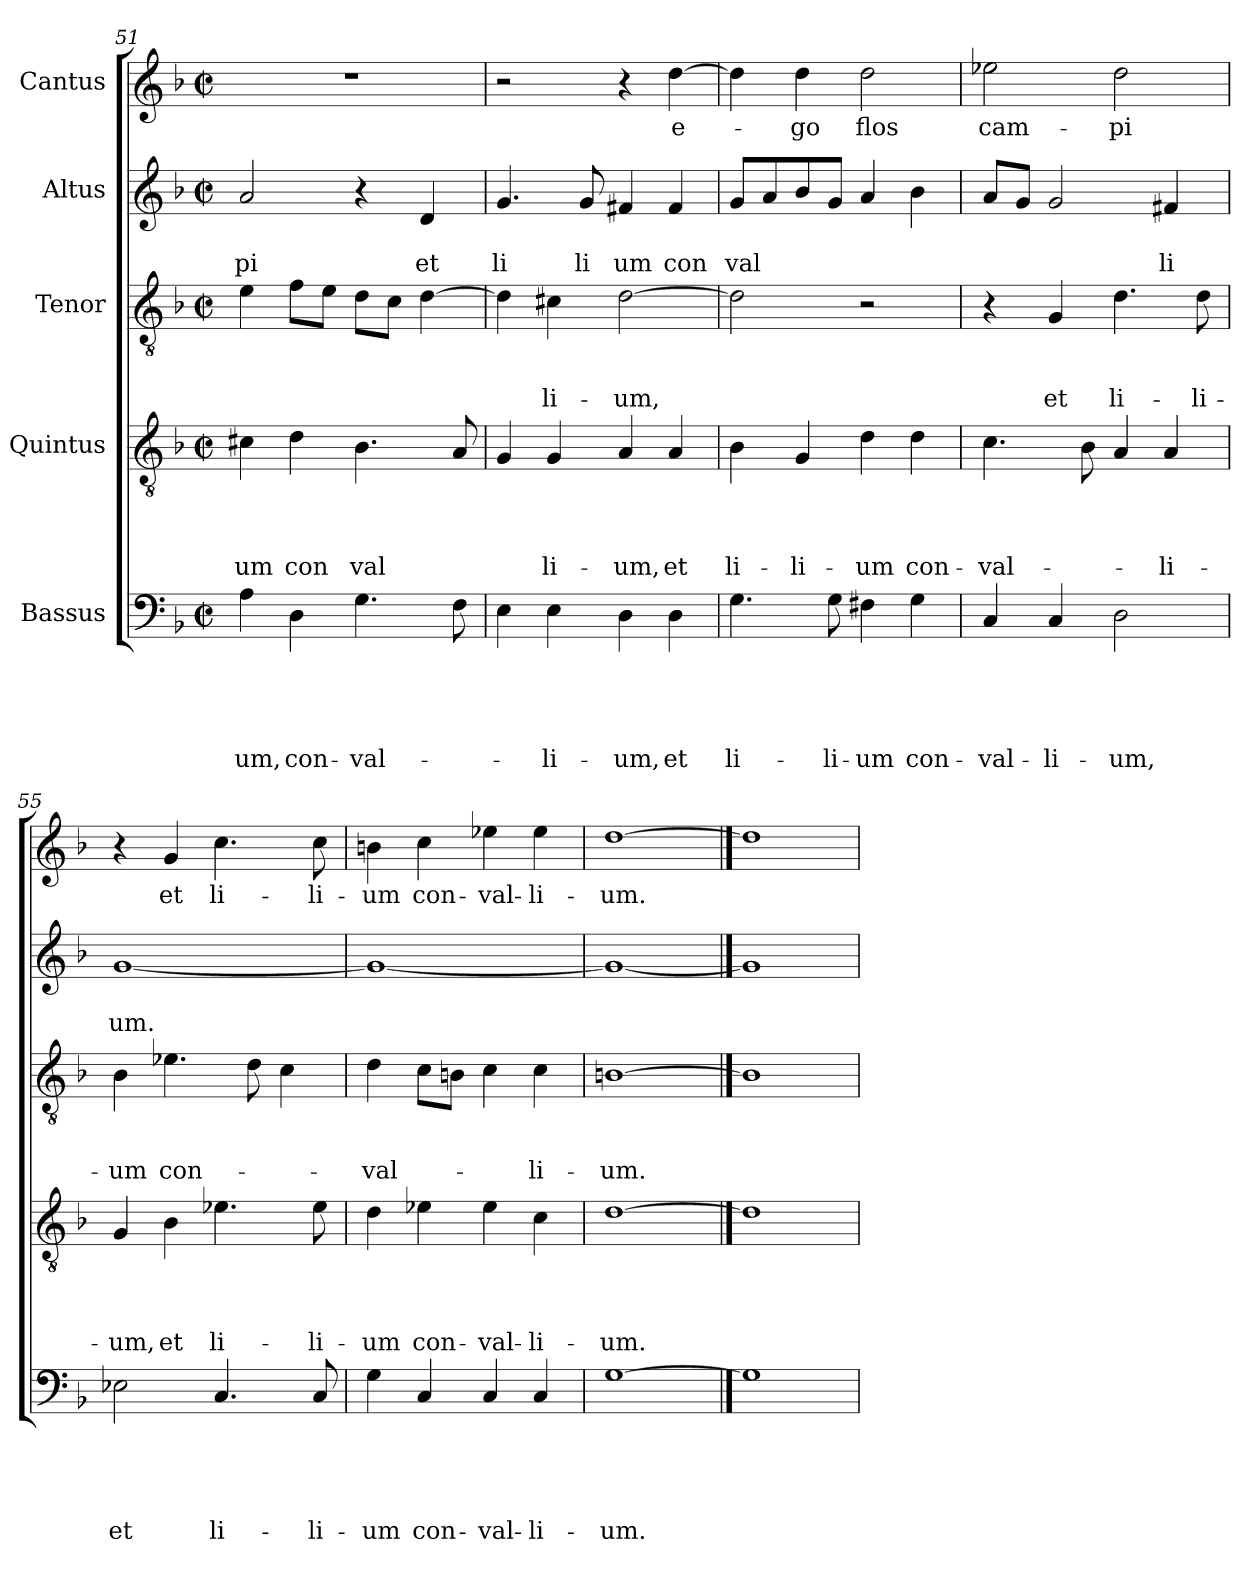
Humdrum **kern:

**kern	**text	**text	**text	**text	**text	**kern	**text	**text	**text	**text	**kern	**text	**text	**text	**kern	**text	**text	**kern	**text
*part5	*part5	*part5	*part5	*part5	*part5	*part4	*part4	*part4	*part4	*part4	*part3	*part3	*part3	*part3	*part2	*part2	*part2	*part1	*part1
*staff5	*staff5	*staff5	*staff5	*staff5	*staff5	*staff4	*staff4	*staff4	*staff4	*staff4	*staff3	*staff3	*staff3	*staff3	*staff2	*staff2	*staff2	*staff1	*staff1
*I"Bassus	*	*	*	*	*	*I"Quintus	*	*	*	*	*I"Tenor	*	*	*	*I"Altus	*	*	*I"Cantus	*
*clefF4	*	*	*	*	*	*clefGv2	*	*	*	*	*clefGv2	*	*	*	*clefG2	*	*	*clefG2	*
*k[b-]	*	*	*	*	*	*k[b-]	*	*	*	*	*k[b-]	*	*	*	*k[b-]	*	*	*k[b-]	*
*F:	*	*	*	*	*	*F:	*	*	*	*	*F:	*	*	*	*F:	*	*	*F:	*
*M2/2	*	*	*	*	*	*M2/2	*	*	*	*	*M2/2	*	*	*	*M2/2	*	*	*M2/2	*
*met(c|)	*	*	*	*	*	*met(c|)	*	*	*	*	*met(c|)	*	*	*	*met(c|)	*	*	*met(c|)	*
=51	=51	=51	=51	=51	=51	=51	=51	=51	=51	=51	=51	=51	=51	=51	=51	=51	=51	=51	=51
!	!	!	!	!	!LO:LY:b	!	!	!	!	!LO:LY:b	!	!	!	!	!	!	!LO:LY:b	!	!
4A\	.	.	.	.	-um,	4c#\	.	.	.	um	4e\	.	.	.	2a/	.	-pi	1r	.
!	!	!	!	!	!LO:LY:b	!	!	!	!	!LO:LY:b	!	!	!	!	!	!	!	!	!
4D\	.	.	.	.	con-	4d\	.	.	.	con	8f\L	.	.	.	.	.	.	.	.
.	.	.	.	.	.	.	.	.	.	.	8e\J	.	.	.	.	.	.	.	.
!	!	!	!	!	!LO:LY:b	!	!	!	!	!LO:LY:b	!	!	!	!	!	!	!	!	!
4.G\	.	.	.	.	-val-	4.B-\	.	.	.	val	8d\L	.	.	.	4r	.	.	.	.
.	.	.	.	.	.	.	.	.	.	.	8c\J	.	.	.	.	.	.	.	.
!	!	!	!	!	!	!	!	!	!	!	!	!	!	!	!	!	!LO:LY:b	!	!
.	.	.	.	.	.	.	.	.	.	.	[<4d\	.	.	.	4d/	.	et	.	.
8F\	.	.	.	.	.	8A/	.	.	.	.	.	.	.	.	.	.	.	.	.
!!LO:LB:g=z
=52	=52	=52	=52	=52	=52	=52	=52	=52	=52	=52	=52	=52	=52	=52	=52	=52	=52	=52	=52
!	!	!	!	!	!	!	!	!	!	!	!	!	!	!	!	!	!LO:LY:b	!	!
4E\	.	.	.	.	.	4G/	.	.	.	.	4d\]	.	.	.	4.g/	.	li	2r	.
!	!	!	!	!	!LO:LY:b	!	!	!	!	!LO:LY:b	!	!	!	!LO:LY:b	!	!	!	!	!
4E\	.	.	.	.	-li-	4G/	.	.	.	li-	4c#\	.	.	-li-	.	.	.	.	.
!	!	!	!	!	!	!	!	!	!	!	!	!	!	!	!	!	!LO:LY:b	!	!
.	.	.	.	.	.	.	.	.	.	.	.	.	.	.	8g/	.	li	.	.
!	!	!	!	!	!LO:LY:b	!	!	!	!	!LO:LY:b	!	!	!	!LO:LY:b	!	!	!LO:LY:b	!	!
4D\	.	.	.	.	-um,	4A/	.	.	.	-um,	[>2d\	.	.	-um,	4f#X/	.	um	4r	.
!	!	!	!	!	!LO:LY:b	!	!	!	!	!LO:LY:b	!	!	!	!	!	!	!LO:LY:b	!	!LO:LY:b
4D\	.	.	.	.	et	4A/	.	.	.	et	.	.	.	.	4f#/	.	con	[>4dd\	e-
=53	=53	=53	=53	=53	=53	=53	=53	=53	=53	=53	=53	=53	=53	=53	=53	=53	=53	=53	=53
!	!	!	!	!	!LO:LY:b	!	!	!	!	!LO:LY:b	!	!	!	!	!	!	!LO:LY:b	!	!
4.G\	.	.	.	.	li-	4B-\	.	.	.	li-	2d\]	.	.	.	8g/L	.	val	4dd\]	.
.	.	.	.	.	.	.	.	.	.	.	.	.	.	.	8a/	.	.	.	.
!	!	!	!	!	!	!	!	!	!	!LO:LY:b	!	!	!	!	!	!	!	!	!LO:LY:b
.	.	.	.	.	.	4G/	.	.	.	-li-	.	.	.	.	8b-/	.	.	4dd\	-go
!	!	!	!	!	!LO:LY:b	!	!	!	!	!	!	!	!	!	!	!	!	!	!
8G\	.	.	.	.	-li-	.	.	.	.	.	.	.	.	.	8g/J	.	.	.	.
!	!	!	!	!	!LO:LY:b	!	!	!	!	!LO:LY:b	!	!	!	!	!	!	!	!	!LO:LY:b
4F#X\	.	.	.	.	-um	4d\	.	.	.	-um	2r	.	.	.	4a/	.	.	2dd\	flos
!	!	!	!	!	!LO:LY:b	!	!	!	!	!LO:LY:b	!	!	!	!	!	!	!	!	!
4G\	.	.	.	.	con-	4d\	.	.	.	con-	.	.	.	.	4b-\	.	.	.	.
=54	=54	=54	=54	=54	=54	=54	=54	=54	=54	=54	=54	=54	=54	=54	=54	=54	=54	=54	=54
!	!	!	!	!	!LO:LY:b	!	!	!	!	!LO:LY:b	!	!	!	!	!	!	!	!	!LO:LY:b
4C/	.	.	.	.	-val-	4.c\	.	.	.	-val-	4r	.	.	.	8a/L	.	.	2ee-X\	cam-
.	.	.	.	.	.	.	.	.	.	.	.	.	.	.	8g/J	.	.	.	.
!	!	!	!	!	!LO:LY:b	!	!	!	!	!	!	!	!	!LO:LY:b	!	!	!	!	!
4C/	.	.	.	.	-li-	.	.	.	.	.	4G/	.	.	et	2g/	.	.	.	.
.	.	.	.	.	.	8B-\	.	.	.	.	.	.	.	.	.	.	.	.	.
!	!	!	!	!	!LO:LY:b	!	!	!	!	!	!	!	!	!LO:LY:b	!	!	!	!	!LO:LY:b
2D\	.	.	.	.	-um,	4A/	.	.	.	.	4.d\	.	.	li-	.	.	.	2dd\	-pi
!	!	!	!	!	!	!	!	!	!	!LO:LY:b	!	!	!	!	!	!	!LO:LY:b	!	!
.	.	.	.	.	.	4A/	.	.	.	-li-	.	.	.	.	4f#X/	.	li	.	.
!	!	!	!	!	!	!	!	!	!	!	!	!	!	!LO:LY:b	!	!	!	!	!
.	.	.	.	.	.	.	.	.	.	.	8d\	.	.	-li-	.	.	.	.	.
=55	=55	=55	=55	=55	=55	=55	=55	=55	=55	=55	=55	=55	=55	=55	=55	=55	=55	=55	=55
!	!	!	!	!	!LO:LY:b	!	!	!	!	!LO:LY:b	!	!	!	!LO:LY:b	!	!	!LO:LY:b	!	!
2E-X\	.	.	.	.	et	4G/	.	.	.	-um,	4B-\	.	.	-um	[<1g	.	um.	4r	.
!	!	!	!	!	!	!	!	!	!	!LO:LY:b	!	!	!	!LO:LY:b	!	!	!	!	!LO:LY:b
.	.	.	.	.	.	4B-\	.	.	.	et	4.e-\	.	.	con-	.	.	.	4g/	et
!	!	!	!	!	!LO:LY:b	!	!	!	!	!LO:LY:b	!	!	!	!	!	!	!	!	!LO:LY:b
4.C/	.	.	.	.	li-	4.e-\	.	.	.	li-	.	.	.	.	.	.	.	4.cc\	li-
.	.	.	.	.	.	.	.	.	.	.	8d\	.	.	.	.	.	.	.	.
.	.	.	.	.	.	.	.	.	.	.	4c\	.	.	.	.	.	.	.	.
!	!	!	!	!	!LO:LY:b	!	!	!	!	!LO:LY:b	!	!	!	!	!	!	!	!	!LO:LY:b
8C/	.	.	.	.	-li-	8e-\	.	.	.	-li-	.	.	.	.	.	.	.	8cc\	-li-
=56	=56	=56	=56	=56	=56	=56	=56	=56	=56	=56	=56	=56	=56	=56	=56	=56	=56	=56	=56
!	!	!	!	!	!LO:LY:b	!	!	!	!	!LO:LY:b	!	!	!	!LO:LY:b	!	!	!	!	!LO:LY:b
4G\	.	.	.	.	-um	4d\	.	.	.	-um	4d\	.	.	-val-	1g_	.	.	4bn\	-um
!	!	!	!	!	!LO:LY:b	!	!	!	!	!LO:LY:b	!	!	!	!	!	!	!	!	!LO:LY:b
4C/	.	.	.	.	con-	4e-\	.	.	.	con-	8c\L	.	.	.	.	.	.	4cc\	con-
.	.	.	.	.	.	.	.	.	.	.	8B\J	.	.	.	.	.	.	.	.
!	!	!	!	!	!LO:LY:b	!	!	!	!	!LO:LY:b	!	!	!	!	!	!	!	!	!LO:LY:b
4C/	.	.	.	.	-val-	4e-\	.	.	.	-val-	4c\	.	.	.	.	.	.	4ee-\	-val-
!	!	!	!	!	!LO:LY:b	!	!	!	!	!LO:LY:b	!	!	!	!LO:LY:b	!	!	!	!	!LO:LY:b
4C/	.	.	.	.	-li-	4c\	.	.	.	-li-	4c\	.	.	-li-	.	.	.	4ee-\	-li-
=57	=57	=57	=57	=57	=57	=57	=57	=57	=57	=57	=57	=57	=57	=57	=57	=57	=57	=57	=57
!	!	!	!	!	!LO:LY:b	!	!	!	!	!LO:LY:b	!	!	!	!LO:LY:b	!	!	!	!	!LO:LY:b
[1G	.	.	.	.	-um.	[1d	.	.	.	-um.	[1Bn	.	.	-um.	1g_	.	.	[1dd	-um.
==58	==58	==58	==58	==58	==58	==58	==58	==58	==58	==58	==58	==58	==58	==58	==58	==58	==58	==58	==58
1G]	.	.	.	.	.	1d]	.	.	.	.	1B]	.	.	.	1g]	.	.	1dd]	.
=	=	=	=	=	=	=	=	=	=	=	=	=	=	=	=	=	=	=	=
*-	*-	*-	*-	*-	*-	*-	*-	*-	*-	*-	*-	*-	*-	*-	*-	*-	*-	*-	*-
